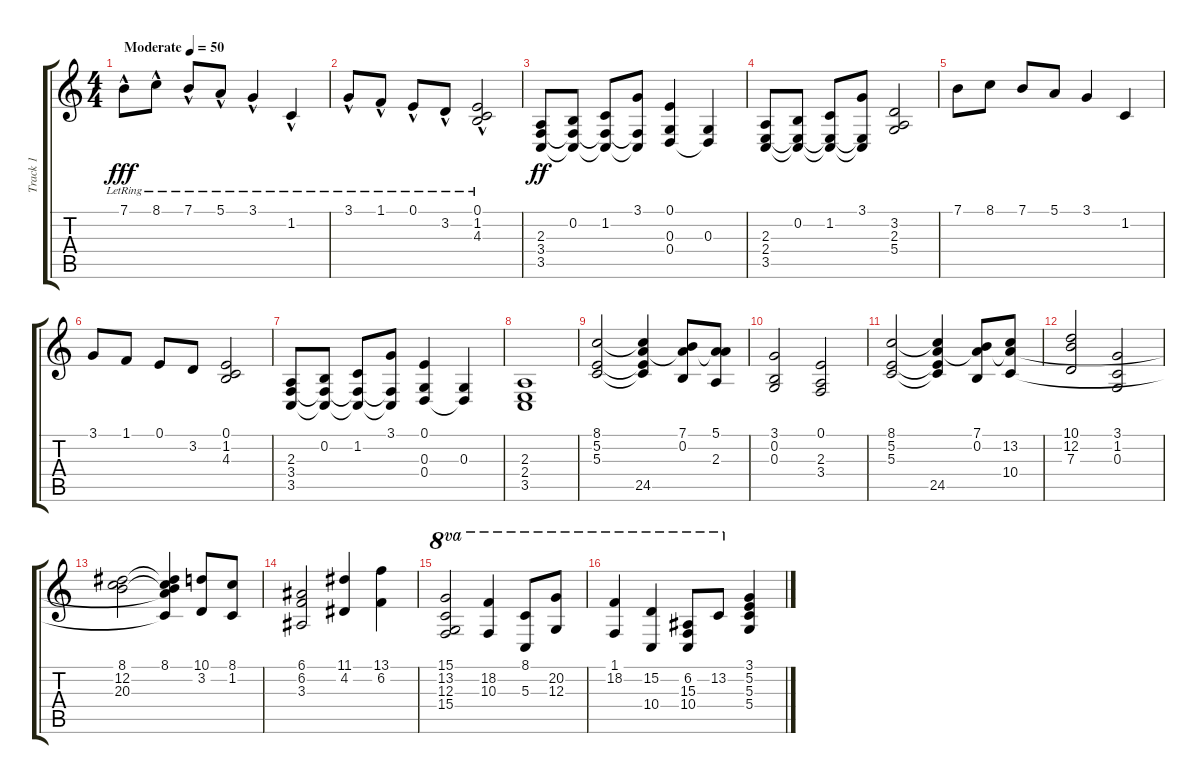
\track ("Track 1" "Track 1") {instrument acousticgrandpiano}
\staff {score tabs}
\tuning (E4 B3 G3 D3 A2 E2) {hide}
\ts (4 4)
\tempo (50 "Moderate")
\tempo 65
\tempo (50 "Moderate")
\clef g2
\ks c
7.1{hac lr}.8{dy fff instrument acousticgrandpiano} 8.1{hac lr}.8 7.1{hac lr}.8 5.1{hac lr}.8 3.1{hac lr}.4 1.2{hac lr}.4 |
3.1{hac lr}.8 1.1{hac lr}.8 0.1{hac lr}.8 3.2{hac lr}.8 (0.1{hac lr} 1.2{hac lr} 4.3{hac lr}).2 |
(2.3 3.4 3.5).8{dy ff} (0.2 3.4{t} 3.5{t}).8 (1.2 3.4{t} 3.5{t}).8 (3.1 3.4{t} 3.5{t}).8 (0.1 0.3 0.4).4 (0.3 0.4{t}).4 |
(2.3 2.4 3.5).8 (0.2 2.4{t} 3.5{t}).8 (1.2 2.4{t} 3.5{t}).8 (3.1 2.4{t} 3.5{t}).8 (3.2 2.3 5.4).2 |
7.1.8 8.1.8 7.1.8 5.1.8 3.1.4 1.2.4 |
3.1.8 1.1.8 0.1.8 3.2.8 (0.1 1.2 4.3).2 |
(2.3 3.4 3.5).8 (0.2 3.4{t} 3.5{t}).8 (1.2 3.4{t} 3.5{t}).8 (3.1 3.4{t} 3.5{t}).8 (0.1 0.3 0.4).4 (0.3 0.4{t}).4 |
(2.3 2.4 3.5).1 |
(8.1 5.2 5.3).2 (8.1{t} 5.2{t} 5.3{t} 24.5).4 (7.1 0.2 24.5{t}).8 (5.1 2.3 24.5{t}).8 |
(3.1 0.2 0.3).2 (0.1 2.3 3.4).2 |
(8.1 5.2 5.3).2 (8.1{t} 5.2{t} 5.3{t} 24.5).4 (7.1 0.2 24.5{t}).8 (13.2 10.4 24.5{t}).8 |
(10.1 12.2 7.3).2 (3.1 1.2 0.3).2 |
(8.1 12.2 20.3).2 (8.1 12.2{t} 20.3{t} 10.4{t} 24.5{t}).4 (10.1 3.2).8 (8.1 1.2).8 |
(6.1 6.2 3.3).2 (11.1 4.2).4 (13.1 6.2).4 |
(15.1 13.2 12.3 15.4).2{ot 8va} (18.2 10.3).4{ot 8va} (8.1 5.3).8{ot 8va} (20.2 12.3).8{ot 8va} |
(1.1 18.2).4{ot 8va} (15.2 10.4).4{ot 8va} (6.2 15.3 10.4).8{ot 8va} 13.2.8{ot 8va} (3.1 5.2 5.3 5.4).4
